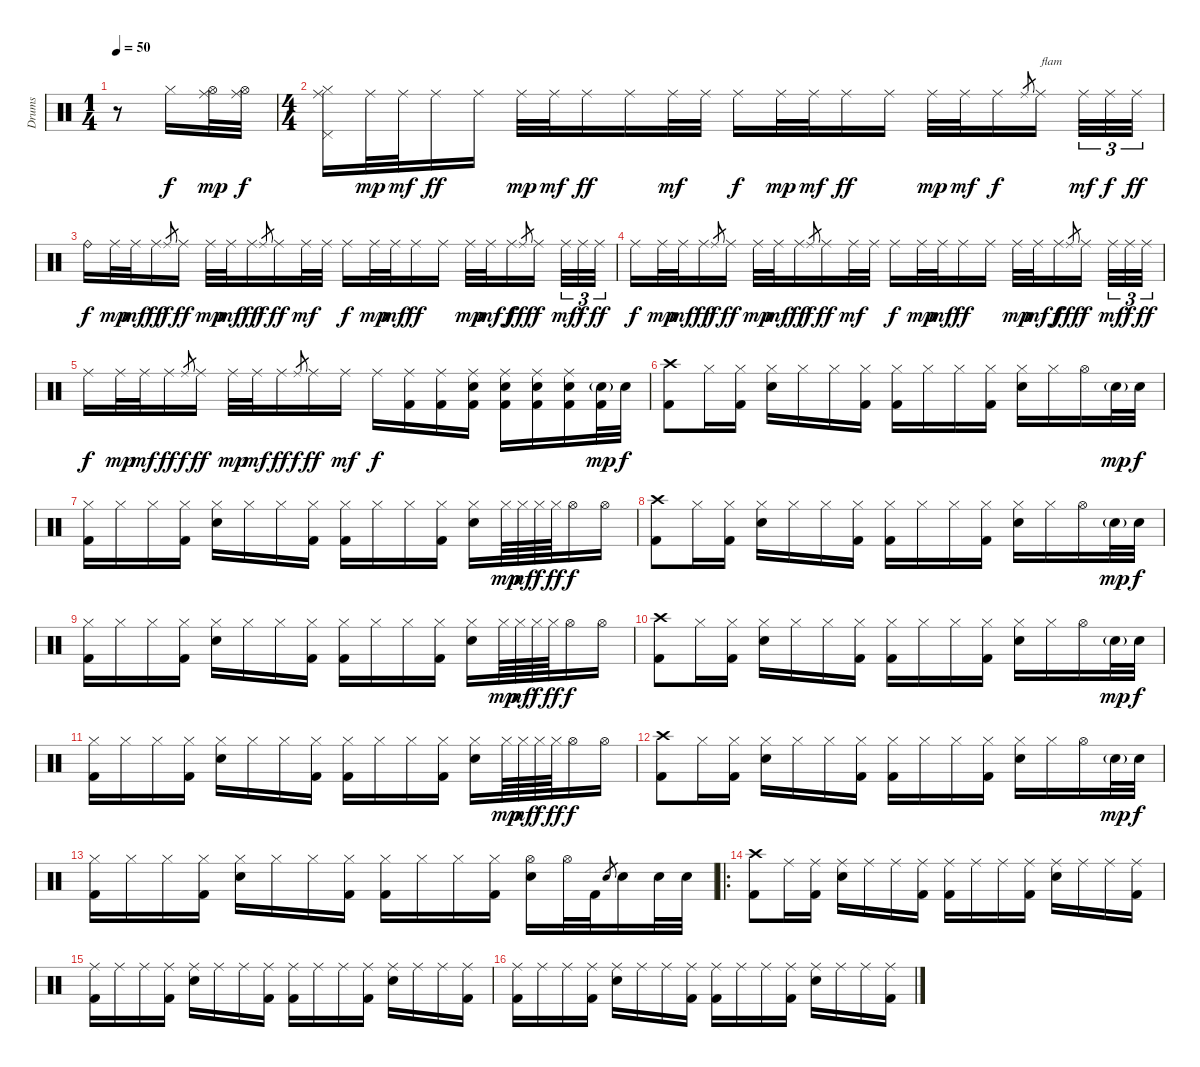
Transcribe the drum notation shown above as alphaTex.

\track ("Drums" "Drums") {instrument percussion}
\staff {score}
\articulation defaults
\ts (1 4)
\tempo 50
\clef neutral
\ks c
r.8{dy f} "Hi-Hat (closed)".16 ("Ride (middle)" "Hi-Hat (open)").32{dy mp} ("Ride (middle)" "Hi-Hat (open)").32{dy f} |
\ts (4 4)
("Ride (middle)" "Hi-Hat (closed)" "Pedal Hi-Hat (hit)").16 "Ride (middle)".32{dy mp} "Ride (middle)".32{dy mf} "Ride (middle)".16{dy ff} "Ride (middle)".16 "Ride (middle)".32{dy mp} "Ride (middle)".32{dy mf} "Ride (middle)".16{dy ff} "Ride (middle)".16 "Ride (middle)".32{dy mf} "Ride (middle)".32 "Ride (middle)".16{dy f} "Ride (middle)".32{dy mp} "Ride (middle)".32{dy mf} "Ride (middle)".16{dy ff} "Ride (middle)".16 "Ride (middle)".32{dy mp} "Ride (middle)".32{dy mf} "Ride (middle)".16{dy f} "Ride (middle)".8{gr} "Ride (middle)".16{txt "flam"} "Ride (middle)".32{tu (3 2) dy mf} "Ride (middle)".32{tu (3 2) dy f} "Ride (middle)".32{tu (3 2) dy ff} |
"Ride (bell)".16{dy f} "Ride (middle)".32{dy mp} "Ride (middle)".32{dy mf} "Ride (middle)".16{dy ff} "Ride (middle)".8{gr dy f} "Ride (middle)".16{dy ff} "Ride (middle)".32{dy mp} "Ride (middle)".32{dy mf} "Ride (middle)".16{dy ff} "Ride (middle)".8{gr dy f} "Ride (middle)".16{dy ff} "Ride (middle)".32{dy mf} "Ride (middle)".32 "Ride (middle)".16{dy f} "Ride (middle)".32{dy mp} "Ride (middle)".32{dy mf} "Ride (middle)".16{dy ff} "Ride (middle)".16 "Ride (middle)".32{dy mp} "Ride (middle)".32{dy mf} "Ride (middle)".16{dy f} "Ride (middle)".8{gr dy fff} "Ride (middle)".16{dy f} "Ride (middle)".32{tu (3 2) dy mf} "Ride (middle)".32{tu (3 2) dy f} "Ride (middle)".32{tu (3 2) dy ff} |
"Ride (middle)".16{dy f} "Ride (middle)".32{dy mp} "Ride (middle)".32{dy mf} "Ride (middle)".16{dy ff} "Ride (middle)".8{gr dy f} "Ride (middle)".16{dy ff} "Ride (middle)".32{dy mp} "Ride (middle)".32{dy mf} "Ride (middle)".16{dy ff} "Ride (middle)".8{gr dy f} "Ride (middle)".16{dy ff} "Ride (middle)".32{dy mf} "Ride (middle)".32 "Ride (middle)".16{dy f} "Ride (middle)".32{dy mp} "Ride (middle)".32{dy mf} "Ride (middle)".16{dy ff} "Ride (middle)".16 "Ride (middle)".32{dy mp} "Ride (middle)".32{dy mf} "Ride (middle)".16{dy f} "Ride (middle)".8{gr dy fff} "Ride (middle)".16{dy f} "Ride (middle)".32{tu (3 2) dy mf} "Ride (middle)".32{tu (3 2) dy f} "Ride (middle)".32{tu (3 2) dy ff} |
"Ride (middle)".16{dy f} "Ride (middle)".32{dy mp} "Ride (middle)".32{dy mf} "Ride (middle)".16{dy ff} "Ride (middle)".8{gr dy f} "Ride (middle)".16{dy ff} "Ride (middle)".32{dy mp} "Ride (middle)".32{dy mf} "Ride (middle)".16{dy ff} "Ride (middle)".8{gr dy f} "Ride (middle)".16{dy ff} "Ride (middle)".16{dy mf} "Ride (middle)".16{dy f} ("Ride (middle)" "Kick (hit) 2").16 ("Ride (middle)" "Kick (hit) 2").16 ("Ride (middle)" "Snare (hit) 2" "Kick (hit) 2").16 ("Ride (middle)" "Snare (hit) 2" "Kick (hit) 2").16 ("Ride (middle)" "Snare (hit) 2" "Kick (hit) 2").16 ("Ride (middle)" "Snare (hit) 2" "Kick (hit) 2").16 ("Snare (hit) 2"{g} "Kick (hit) 2").32{dy mp} "Snare (hit) 2".32{dy f} |
("Crash high (hit)" "Kick (hit) 2").8 "Hi-Hat (closed)".16 ("Hi-Hat (closed)" "Kick (hit) 2").16 ("Hi-Hat (closed)" "Snare (hit) 2").16 "Hi-Hat (closed)".16 "Hi-Hat (closed)".16 ("Hi-Hat (closed)" "Kick (hit) 2").16 ("Hi-Hat (closed)" "Kick (hit) 2").16 "Hi-Hat (closed)".16 "Hi-Hat (closed)".16 ("Hi-Hat (closed)" "Kick (hit) 2").16 ("Hi-Hat (closed)" "Snare (hit) 2").16 "Hi-Hat (closed)".16 "Hi-Hat (open)".16 "Snare (hit) 2"{g}.32{dy mp} "Snare (hit) 2".32{dy f} |
("Hi-Hat (closed)" "Kick (hit) 2").16 "Hi-Hat (closed)".16 "Hi-Hat (closed)".16 ("Hi-Hat (closed)" "Kick (hit) 2").16 ("Hi-Hat (closed)" "Snare (hit) 2").16 "Hi-Hat (closed)".16 "Hi-Hat (closed)".16 ("Hi-Hat (closed)" "Kick (hit) 2").16 ("Hi-Hat (closed)" "Kick (hit) 2").16 "Hi-Hat (closed)".16 "Hi-Hat (closed)".16 ("Hi-Hat (closed)" "Kick (hit) 2").16 ("Hi-Hat (closed)" "Snare (hit) 2").16 "Hi-Hat (closed)".64{dy mp} "Hi-Hat (closed)".64{dy mf} "Hi-Hat (closed)".64{dy f} "Hi-Hat (closed)".64{dy ff} "Hi-Hat (open)".16{dy f} "Hi-Hat (open)".16 |
("Crash high (hit)" "Kick (hit) 2").8 "Hi-Hat (closed)".16 ("Hi-Hat (closed)" "Kick (hit) 2").16 ("Hi-Hat (closed)" "Snare (hit) 2").16 "Hi-Hat (closed)".16 "Hi-Hat (closed)".16 ("Hi-Hat (closed)" "Kick (hit) 2").16 ("Hi-Hat (closed)" "Kick (hit) 2").16 "Hi-Hat (closed)".16 "Hi-Hat (closed)".16 ("Hi-Hat (closed)" "Kick (hit) 2").16 ("Hi-Hat (closed)" "Snare (hit) 2").16 "Hi-Hat (closed)".16 "Hi-Hat (open)".16 "Snare (hit) 2"{g}.32{dy mp} "Snare (hit) 2".32{dy f} |
("Hi-Hat (closed)" "Kick (hit) 2").16 "Hi-Hat (closed)".16 "Hi-Hat (closed)".16 ("Hi-Hat (closed)" "Kick (hit) 2").16 ("Hi-Hat (closed)" "Snare (hit) 2").16 "Hi-Hat (closed)".16 "Hi-Hat (closed)".16 ("Hi-Hat (closed)" "Kick (hit) 2").16 ("Hi-Hat (closed)" "Kick (hit) 2").16 "Hi-Hat (closed)".16 "Hi-Hat (closed)".16 ("Hi-Hat (closed)" "Kick (hit) 2").16 ("Hi-Hat (closed)" "Snare (hit) 2").16 "Hi-Hat (closed)".64{dy mp} "Hi-Hat (closed)".64{dy mf} "Hi-Hat (closed)".64{dy f} "Hi-Hat (closed)".64{dy ff} "Hi-Hat (open)".16{dy f} "Hi-Hat (open)".16 |
("Crash high (hit)" "Kick (hit) 2").8 "Hi-Hat (closed)".16 ("Hi-Hat (closed)" "Kick (hit) 2").16 ("Hi-Hat (closed)" "Snare (hit) 2").16 "Hi-Hat (closed)".16 "Hi-Hat (closed)".16 ("Hi-Hat (closed)" "Kick (hit) 2").16 ("Hi-Hat (closed)" "Kick (hit) 2").16 "Hi-Hat (closed)".16 "Hi-Hat (closed)".16 ("Hi-Hat (closed)" "Kick (hit) 2").16 ("Hi-Hat (closed)" "Snare (hit) 2").16 "Hi-Hat (closed)".16 "Hi-Hat (open)".16 "Snare (hit) 2"{g}.32{dy mp} "Snare (hit) 2".32{dy f} |
("Hi-Hat (closed)" "Kick (hit) 2").16 "Hi-Hat (closed)".16 "Hi-Hat (closed)".16 ("Hi-Hat (closed)" "Kick (hit) 2").16 ("Hi-Hat (closed)" "Snare (hit) 2").16 "Hi-Hat (closed)".16 "Hi-Hat (closed)".16 ("Hi-Hat (closed)" "Kick (hit) 2").16 ("Hi-Hat (closed)" "Kick (hit) 2").16 "Hi-Hat (closed)".16 "Hi-Hat (closed)".16 ("Hi-Hat (closed)" "Kick (hit) 2").16 ("Hi-Hat (closed)" "Snare (hit) 2").16 "Hi-Hat (closed)".64{dy mp} "Hi-Hat (closed)".64{dy mf} "Hi-Hat (closed)".64{dy f} "Hi-Hat (closed)".64{dy ff} "Hi-Hat (open)".16{dy f} "Hi-Hat (open)".16 |
("Crash high (hit)" "Kick (hit) 2").8 "Hi-Hat (closed)".16 ("Hi-Hat (closed)" "Kick (hit) 2").16 ("Hi-Hat (closed)" "Snare (hit) 2").16 "Hi-Hat (closed)".16 "Hi-Hat (closed)".16 ("Hi-Hat (closed)" "Kick (hit) 2").16 ("Hi-Hat (closed)" "Kick (hit) 2").16 "Hi-Hat (closed)".16 "Hi-Hat (closed)".16 ("Hi-Hat (closed)" "Kick (hit) 2").16 ("Hi-Hat (closed)" "Snare (hit) 2").16 "Hi-Hat (closed)".16 "Hi-Hat (open)".16 "Snare (hit) 2"{g}.32{dy mp} "Snare (hit) 2".32{dy f} |
("Hi-Hat (closed)" "Kick (hit) 2").16 "Hi-Hat (closed)".16 "Hi-Hat (closed)".16 ("Hi-Hat (closed)" "Kick (hit) 2").16 ("Hi-Hat (closed)" "Snare (hit) 2").16 "Hi-Hat (closed)".16 "Hi-Hat (closed)".16 ("Hi-Hat (closed)" "Kick (hit) 2").16 ("Hi-Hat (closed)" "Kick (hit) 2").16 "Hi-Hat (closed)".16 "Hi-Hat (closed)".16 ("Hi-Hat (closed)" "Kick (hit) 2").16 ("Hi-Hat (open)" "Snare (hit) 2").16 "Hi-Hat (open)".32 "Kick (hit) 2".32 "Snare (hit) 2".8{gr} "Snare (hit) 2".16 "Snare (hit) 2".32 "Snare (hit) 2".32 |
\ro
("Crash high (hit)" "Kick (hit) 2").8 "Ride (middle)".16 ("Ride (middle)" "Kick (hit) 2").16 ("Ride (middle)" "Snare (hit) 2").16 "Ride (middle)".16 "Ride (middle)".16 ("Ride (middle)" "Kick (hit) 2").16 ("Ride (middle)" "Kick (hit) 2").16 "Ride (middle)".16 "Ride (middle)".16 ("Ride (middle)" "Kick (hit) 2").16 ("Ride (middle)" "Snare (hit) 2").16 "Ride (middle)".16 "Ride (middle)".16 ("Ride (middle)" "Kick (hit) 2").16 |
("Ride (middle)" "Kick (hit) 2").16 "Ride (middle)".16 "Ride (middle)".16 ("Ride (middle)" "Kick (hit) 2").16 ("Ride (middle)" "Snare (hit) 2").16 "Ride (middle)".16 "Ride (middle)".16 ("Ride (middle)" "Kick (hit) 2").16 ("Ride (middle)" "Kick (hit) 2").16 "Ride (middle)".16 "Ride (middle)".16 ("Ride (middle)" "Kick (hit) 2").16 ("Ride (middle)" "Snare (hit) 2").16 "Ride (middle)".16 "Ride (middle)".16 ("Ride (middle)" "Kick (hit) 2").16 |
("Ride (middle)" "Kick (hit) 2").16 "Ride (middle)".16 "Ride (middle)".16 ("Ride (middle)" "Kick (hit) 2").16 ("Ride (middle)" "Snare (hit) 2").16 "Ride (middle)".16 "Ride (middle)".16 ("Ride (middle)" "Kick (hit) 2").16 ("Ride (middle)" "Kick (hit) 2").16 "Ride (middle)".16 "Ride (middle)".16 ("Ride (middle)" "Kick (hit) 2").16 ("Ride (middle)" "Snare (hit) 2").16 "Ride (middle)".16 "Ride (middle)".16 ("Ride (middle)" "Kick (hit) 2").16
